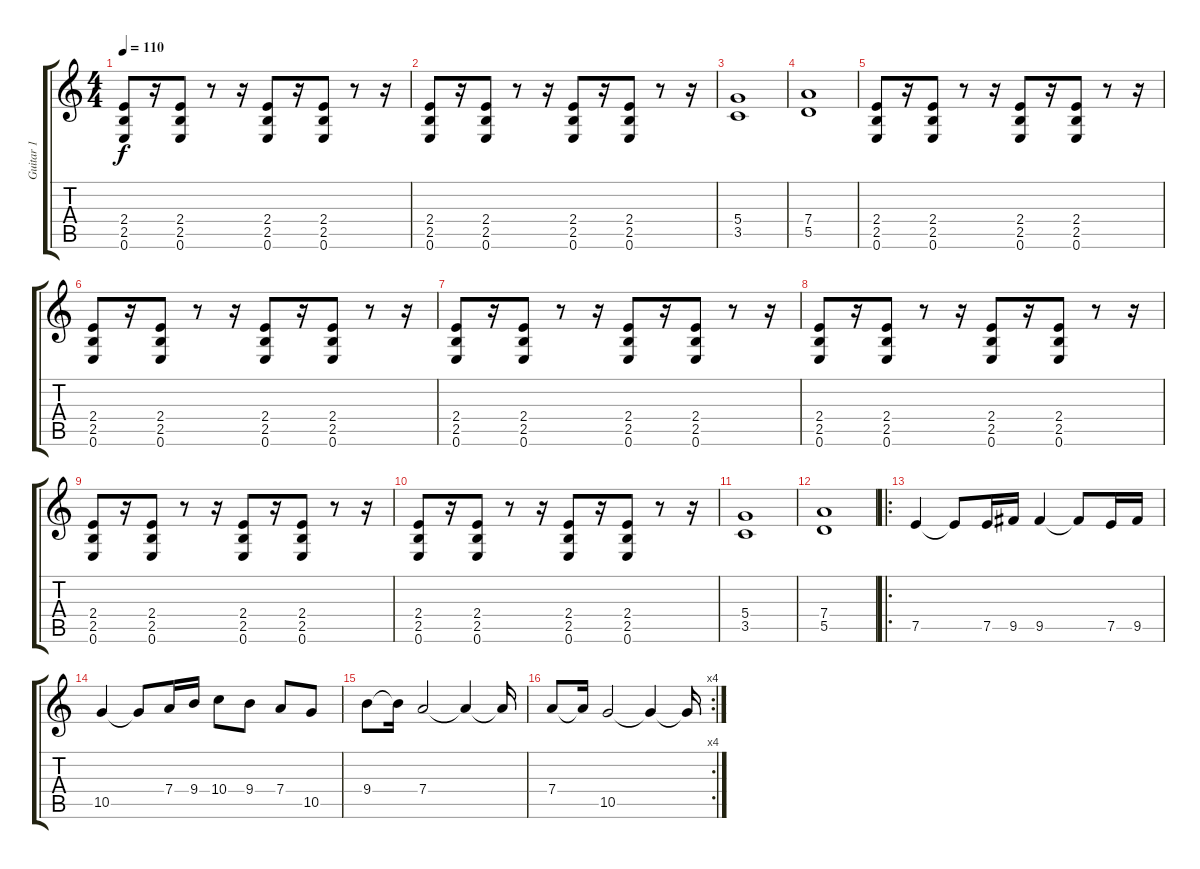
\track ("Guitar 1" "Guitar 1") {instrument overdrivenguitar}
\staff {score tabs}
\tuning (E4 B3 G3 D3 A2 E2) {hide}
\ts (4 4)
\tempo 110
\clef g2
\ks c
(2.4 2.5 0.6).8{dy f volume 13 instrument overdrivenguitar} r.16 (2.4 2.5 0.6).8 r.8 r.16 (2.4 2.5 0.6).8 r.16 (2.4 2.5 0.6).8 r.8 r.16 |
(2.4 2.5 0.6).8{volume 13 instrument overdrivenguitar} r.16 (2.4 2.5 0.6).8 r.8 r.16 (2.4 2.5 0.6).8 r.16 (2.4 2.5 0.6).8 r.8 r.16 |
(5.4 3.5).1 |
(7.4 5.5).1 |
(2.4 2.5 0.6).8{volume 13 instrument overdrivenguitar} r.16 (2.4 2.5 0.6).8 r.8 r.16 (2.4 2.5 0.6).8 r.16 (2.4 2.5 0.6).8 r.8 r.16 |
(2.4 2.5 0.6).8{volume 13 instrument overdrivenguitar} r.16 (2.4 2.5 0.6).8 r.8 r.16 (2.4 2.5 0.6).8 r.16 (2.4 2.5 0.6).8 r.8 r.16 |
(2.4 2.5 0.6).8{volume 13 instrument overdrivenguitar} r.16 (2.4 2.5 0.6).8 r.8 r.16 (2.4 2.5 0.6).8 r.16 (2.4 2.5 0.6).8 r.8 r.16 |
(2.4 2.5 0.6).8{volume 13 instrument overdrivenguitar} r.16 (2.4 2.5 0.6).8 r.8 r.16 (2.4 2.5 0.6).8 r.16 (2.4 2.5 0.6).8 r.8 r.16 |
(2.4 2.5 0.6).8{volume 13 instrument overdrivenguitar} r.16 (2.4 2.5 0.6).8 r.8 r.16 (2.4 2.5 0.6).8 r.16 (2.4 2.5 0.6).8 r.8 r.16 |
(2.4 2.5 0.6).8{volume 13 instrument overdrivenguitar} r.16 (2.4 2.5 0.6).8 r.8 r.16 (2.4 2.5 0.6).8 r.16 (2.4 2.5 0.6).8 r.8 r.16 |
(5.4 3.5).1 |
(7.4 5.5).1 |
\ro
7.5.4 7.5{t}.8 7.5.16 9.5.16 9.5.4 9.5{t}.8 7.5.16 9.5.16 |
10.5.4 10.5{t}.8 7.4.16 9.4.16 10.4.8 9.4.8 7.4.8 10.5.8 |
9.4.8 9.4{t}.16 7.4.2 7.4{t}.4 7.4{t}.16 |
\rc 4
7.4.8 7.4{t}.16 10.5.2 10.5{t}.4 10.5{t}.16
